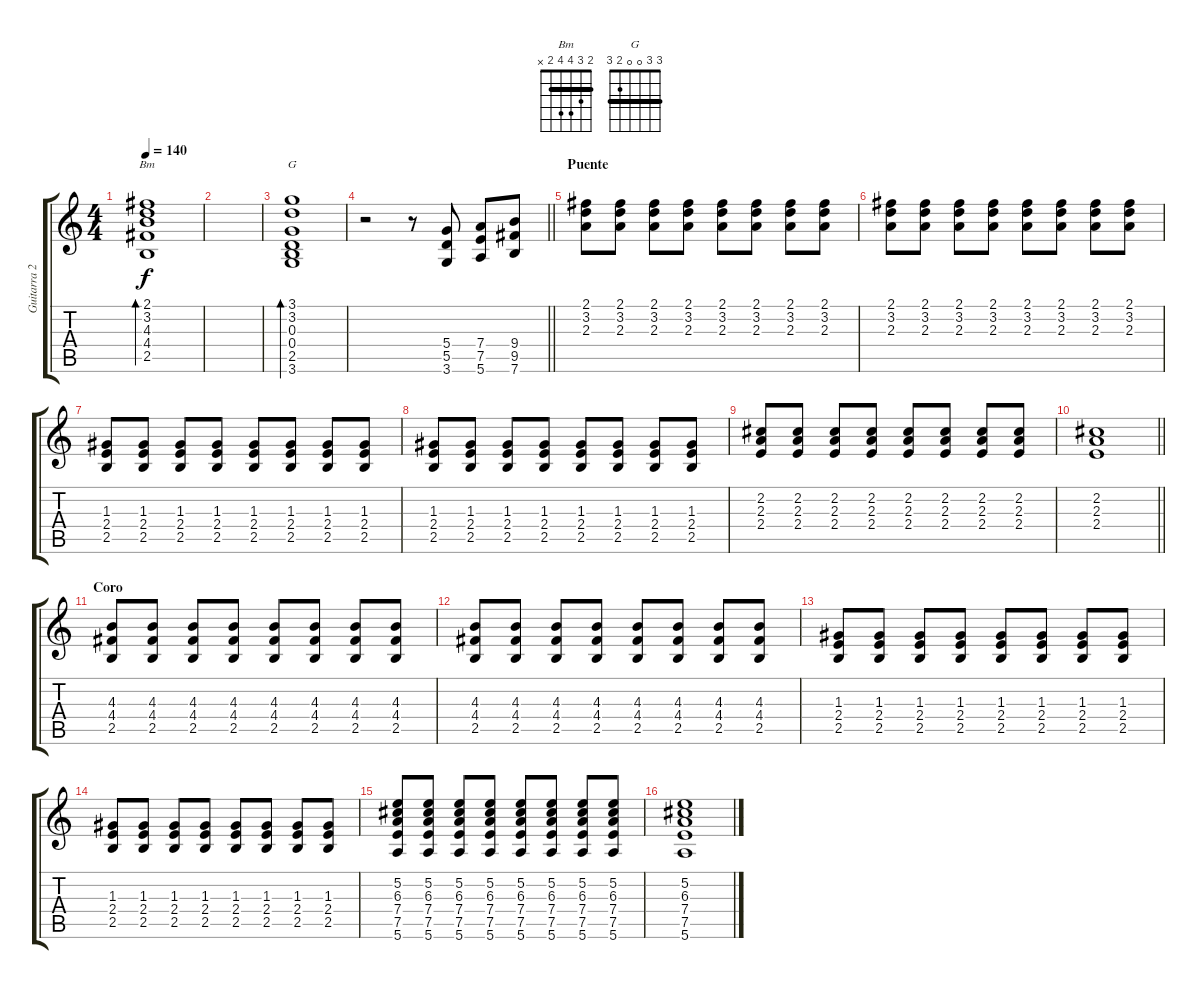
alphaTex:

\track ("Guitarra 2" "Guitarra 2") {instrument electricguitarclean}
\staff {score tabs}
\tuning (E4 B3 G3 D3 A2 E2) {hide}
\chord ("Bm" 2 3 4 4 2 x) {barre 2}
\chord ("G" 3 3 0 0 2 3) {barre 3}
\ts (4 4)
\tempo 140
\clef g2
\ks c
(2.1 3.2 4.3 4.4 2.5).1{bd 480 ch "Bm" dy f} |
|
(3.1 3.2 0.3 0.4 2.5 3.6).1{bd 480 ch "G"} |
\barLineRight lightlight
r.2 r.8 (5.4 5.5 3.6).8{instrument overdrivenguitar} (7.4 7.5 5.6).8 (9.4 9.5 7.6).8 |
\section ("" "Puente")
(2.1 3.2 2.3).8 (2.1 3.2 2.3).8 (2.1 3.2 2.3).8 (2.1 3.2 2.3).8 (2.1 3.2 2.3).8 (2.1 3.2 2.3).8 (2.1 3.2 2.3).8 (2.1 3.2 2.3).8 |
(2.1 3.2 2.3).8 (2.1 3.2 2.3).8 (2.1 3.2 2.3).8 (2.1 3.2 2.3).8 (2.1 3.2 2.3).8 (2.1 3.2 2.3).8 (2.1 3.2 2.3).8 (2.1 3.2 2.3).8 |
(1.3 2.4 2.5).8 (1.3 2.4 2.5).8 (1.3 2.4 2.5).8 (1.3 2.4 2.5).8 (1.3 2.4 2.5).8 (1.3 2.4 2.5).8 (1.3 2.4 2.5).8 (1.3 2.4 2.5).8 |
(1.3 2.4 2.5).8 (1.3 2.4 2.5).8 (1.3 2.4 2.5).8 (1.3 2.4 2.5).8 (1.3 2.4 2.5).8 (1.3 2.4 2.5).8 (1.3 2.4 2.5).8 (1.3 2.4 2.5).8 |
(2.2 2.3 2.4).8 (2.2 2.3 2.4).8 (2.2 2.3 2.4).8 (2.2 2.3 2.4).8 (2.2 2.3 2.4).8 (2.2 2.3 2.4).8 (2.2 2.3 2.4).8 (2.2 2.3 2.4).8 |
\barLineRight lightlight
(2.2 2.3 2.4).1 |
\section ("" "Coro")
(4.3 4.4 2.5).8 (4.3 4.4 2.5).8 (4.3 4.4 2.5).8 (4.3 4.4 2.5).8 (4.3 4.4 2.5).8 (4.3 4.4 2.5).8 (4.3 4.4 2.5).8 (4.3 4.4 2.5).8 |
(4.3 4.4 2.5).8 (4.3 4.4 2.5).8 (4.3 4.4 2.5).8 (4.3 4.4 2.5).8 (4.3 4.4 2.5).8 (4.3 4.4 2.5).8 (4.3 4.4 2.5).8 (4.3 4.4 2.5).8 |
(1.3 2.4 2.5).8 (1.3 2.4 2.5).8 (1.3 2.4 2.5).8 (1.3 2.4 2.5).8 (1.3 2.4 2.5).8 (1.3 2.4 2.5).8 (1.3 2.4 2.5).8 (1.3 2.4 2.5).8 |
(1.3 2.4 2.5).8 (1.3 2.4 2.5).8 (1.3 2.4 2.5).8 (1.3 2.4 2.5).8 (1.3 2.4 2.5).8 (1.3 2.4 2.5).8 (1.3 2.4 2.5).8 (1.3 2.4 2.5).8 |
(5.2 6.3 7.4 7.5 5.6).8 (5.2 6.3 7.4 7.5 5.6).8 (5.2 6.3 7.4 7.5 5.6).8 (5.2 6.3 7.4 7.5 5.6).8 (5.2 6.3 7.4 7.5 5.6).8 (5.2 6.3 7.4 7.5 5.6).8 (5.2 6.3 7.4 7.5 5.6).8 (5.2 6.3 7.4 7.5 5.6).8 |
(5.2 6.3 7.4 7.5 5.6).1
